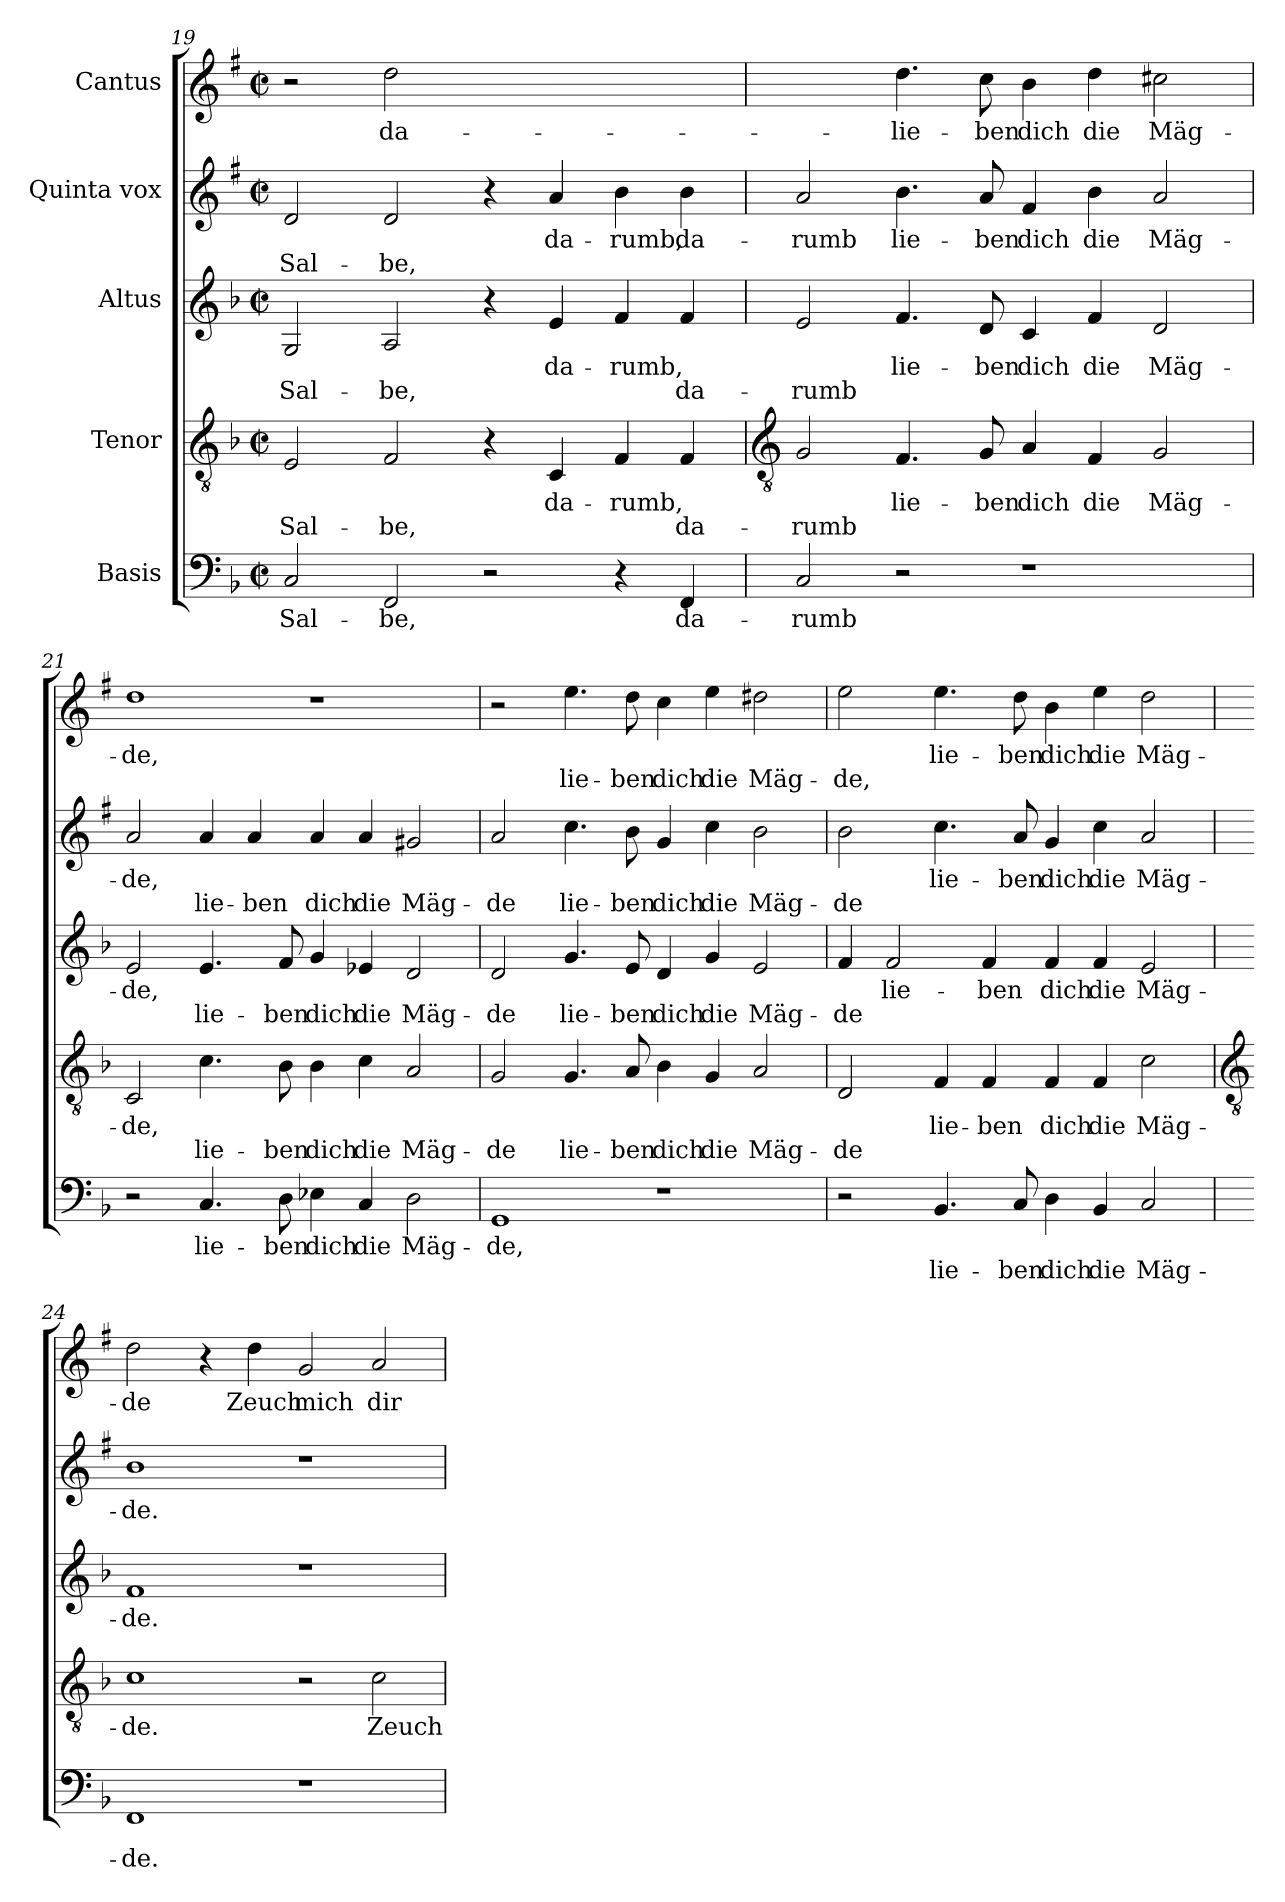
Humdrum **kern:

**kern	**text	**text	**kern	**text	**text	**kern	**text	**text	**kern	**text	**text	**kern	**text	**text
*part5	*part5	*part5	*part4	*part4	*part4	*part3	*part3	*part3	*part2	*part2	*part2	*part1	*part1	*part1
*staff5	*staff5	*staff5	*staff4	*staff4	*staff4	*staff3	*staff3	*staff3	*staff2	*staff2	*staff2	*staff1	*staff1	*staff1
*I"Basis	*	*	*I"Tenor	*	*	*I"Altus	*	*	*I"Quinta vox	*	*	*I"Cantus	*	*
*clefF4	*	*	*clefGv2	*	*	*clefG2	*	*	*clefG2	*	*	*clefG2	*	*
*	*	*	*	*	*	*	*	*	*ITrd1c2	*	*	*ITrd1c2	*	*
*k[b-]	*	*	*k[b-]	*	*	*k[b-]	*	*	*k[b-]	*	*	*k[b-]	*	*
*F:	*	*	*F:	*	*	*F:	*	*	*F:	*	*	*F:	*	*
*M4/2	*	*	*M4/2	*	*	*M4/2	*	*	*M4/2	*	*	*M4/2	*	*
*met(c|)	*	*	*met(c|)	*	*	*met(c|)	*	*	*met(c|)	*	*	*met(c|)	*	*
=19	=19	=19	=19	=19	=19	=19	=19	=19	=19	=19	=19	=19	=19	=19
!	!LO:LY:b	!	!	!	!LO:LY:b	!	!	!LO:LY:b	!	!	!LO:LY:b	!	!	!
2C	Sal-	.	2E	.	Sal-	2G	.	Sal-	2c	.	Sal-	2r	.	.
!	!LO:LY:b	!	!	!	!LO:LY:b	!	!	!LO:LY:b	!	!	!LO:LY:b	!	!LO:LY:b	!
2FF	-be,	.	2F	.	-be,	2A	.	-be,	2c	.	-be,	2cc	da-	.
!	!	!	!	!	!	!	!	!	!	!	!	!	!LO:LY:b	!
2r	.	.	4r	.	.	4r	.	.	4r	.	.	[1ccyy	-rumb	.
!	!	!	!	!LO:LY:b	!	!	!LO:LY:b	!	!	!LO:LY:b	!	!	!	!
.	.	.	4C	da-	.	4e	da-	.	4g	da-	.	.	.	.
!	!	!	!	!LO:LY:b	!	!	!LO:LY:b	!	!	!LO:LY:b	!	!	!	!
4r	.	.	4F	-rumb,	.	4f	-rumb,	.	4a	-rumb,	.	.	.	.
!	!LO:LY:b	!	!	!	!LO:LY:b	!	!	!LO:LY:b	!	!LO:LY:b	!	!	!	!
4FF	da-	.	4F	.	da-	4f	.	da-	4a	da-	.	.	.	.
!!LO:LB:g=z
=20	=20	=20	=20	=20	=20	=20	=20	=20	=20	=20	=20	=20	=20	=20
*	*	*	*clefGv2	*	*	*	*	*	*	*	*	*	*	*
!	!LO:LY:b	!	!	!	!LO:LY:b	!	!	!LO:LY:b	!	!LO:LY:b	!	!	!	!
2C	-rumb	.	2G	.	-rumb	2e	.	-rumb	2g	-rumb	.	2ccyy]	.	.
!	!	!	!	!LO:LY:b	!	!	!LO:LY:b	!	!	!LO:LY:b	!	!	!LO:LY:b	!
2r	.	.	4.F	lie-	.	4.f	lie-	.	4.a	lie-	.	4.cc	lie-	.
!	!	!	!	!LO:LY:b	!	!	!LO:LY:b	!	!	!LO:LY:b	!	!	!LO:LY:b	!
.	.	.	8G	-ben	.	8d	-ben	.	8g	-ben	.	8b-	-ben	.
!	!	!	!	!LO:LY:b	!	!	!LO:LY:b	!	!	!LO:LY:b	!	!	!LO:LY:b	!
1r	.	.	4A	dich	.	4c	dich	.	4e	dich	.	4a	dich	.
!	!	!	!	!LO:LY:b	!	!	!LO:LY:b	!	!	!LO:LY:b	!	!	!LO:LY:b	!
.	.	.	4F	die	.	4f	die	.	4a	die	.	4cc	die	.
!	!	!	!	!LO:LY:b	!	!	!LO:LY:b	!	!	!LO:LY:b	!	!	!LO:LY:b	!
.	.	.	2G	Mäg-	.	2d	Mäg-	.	2g	Mäg-	.	2bn	Mäg-	.
=21	=21	=21	=21	=21	=21	=21	=21	=21	=21	=21	=21	=21	=21	=21
!	!	!	!	!LO:LY:b	!	!	!LO:LY:b	!	!	!LO:LY:b	!	!	!LO:LY:b	!
2r	.	.	2C	-de,	.	2e	-de,	.	2g	-de,	.	1cc	-de,	.
!	!LO:LY:b	!	!	!	!LO:LY:b	!	!	!LO:LY:b	!	!	!LO:LY:b	!	!	!
4.C	lie-	.	4.c	.	lie-	4.e	.	lie-	4g	.	lie-	.	.	.
!	!	!	!	!	!	!	!	!	!	!	!LO:LY:b	!	!	!
.	.	.	.	.	.	.	.	.	4g	.	-ben	.	.	.
!	!LO:LY:b	!	!	!	!LO:LY:b	!	!	!LO:LY:b	!	!	!	!	!	!
8D	-ben	.	8B-	.	-ben	8f	.	-ben	.	.	.	.	.	.
!	!LO:LY:b	!	!	!	!LO:LY:b	!	!	!LO:LY:b	!	!	!LO:LY:b	!	!	!
4E-X	dich	.	4B-	.	dich	4g	.	dich	4g	.	dich	1r	.	.
!	!LO:LY:b	!	!	!	!LO:LY:b	!	!	!LO:LY:b	!	!	!LO:LY:b	!	!	!
4C	die	.	4c	.	die	4e-X	.	die	4g	.	die	.	.	.
!	!LO:LY:b	!	!	!	!LO:LY:b	!	!	!LO:LY:b	!	!	!LO:LY:b	!	!	!
2D	Mäg-	.	2A	.	Mäg-	2d	.	Mäg-	2f#X	.	Mäg-	.	.	.
=22	=22	=22	=22	=22	=22	=22	=22	=22	=22	=22	=22	=22	=22	=22
!	!LO:LY:b	!	!	!	!LO:LY:b	!	!	!LO:LY:b	!	!	!LO:LY:b	!	!	!
1GG	-de,	.	2G	.	-de	2d	.	-de	2g	.	-de	2r	.	.
!	!	!	!	!	!LO:LY:b	!	!	!LO:LY:b	!	!	!LO:LY:b	!	!	!LO:LY:b
.	.	.	4.G	.	lie-	4.g	.	lie-	4.b-	.	lie-	4.dd	.	lie-
!	!	!	!	!	!LO:LY:b	!	!	!LO:LY:b	!	!	!LO:LY:b	!	!	!LO:LY:b
.	.	.	8A	.	-ben	8e	.	-ben	8a	.	-ben	8cc	.	-ben
!	!	!	!	!	!LO:LY:b	!	!	!LO:LY:b	!	!	!LO:LY:b	!	!	!LO:LY:b
1r	.	.	4B-	.	dich	4d	.	dich	4f	.	dich	4b-	.	dich
!	!	!	!	!	!LO:LY:b	!	!	!LO:LY:b	!	!	!LO:LY:b	!	!	!LO:LY:b
.	.	.	4G	.	die	4g	.	die	4b-	.	die	4dd	.	die
!	!	!	!	!	!LO:LY:b	!	!	!LO:LY:b	!	!	!LO:LY:b	!	!	!LO:LY:b
.	.	.	2A	.	Mäg-	2e	.	Mäg-	2a	.	Mäg-	2cc#X	.	Mäg-
=23	=23	=23	=23	=23	=23	=23	=23	=23	=23	=23	=23	=23	=23	=23
!	!	!	!	!	!LO:LY:b	!	!	!LO:LY:b	!	!	!LO:LY:b	!	!	!LO:LY:b
2r	.	.	2D	.	-de	4f	.	-de	2a	.	-de	2dd	.	-de,
!	!	!	!	!	!	!	!LO:LY:b	!	!	!	!	!	!	!
.	.	.	.	.	.	2f	lie-	.	.	.	.	.	.	.
!	!	!LO:LY:b	!	!LO:LY:b	!	!	!	!	!	!LO:LY:b	!	!	!LO:LY:b	!
4.BB-	.	lie-	4F	lie-	.	.	.	.	4.b-	lie-	.	4.dd	lie-	.
!	!	!	!	!LO:LY:b	!	!	!LO:LY:b	!	!	!	!	!	!	!
.	.	.	4F	-ben	.	4f	-ben	.	.	.	.	.	.	.
!	!	!LO:LY:b	!	!	!	!	!	!	!	!LO:LY:b	!	!	!LO:LY:b	!
8C	.	-ben	.	.	.	.	.	.	8g	-ben	.	8cc	-ben	.
!	!	!LO:LY:b	!	!LO:LY:b	!	!	!LO:LY:b	!	!	!LO:LY:b	!	!	!LO:LY:b	!
4D	.	dich	4F	dich	.	4f	dich	.	4f	dich	.	4a	dich	.
!	!	!LO:LY:b	!	!LO:LY:b	!	!	!LO:LY:b	!	!	!LO:LY:b	!	!	!LO:LY:b	!
4BB-	.	die	4F	die	.	4f	die	.	4b-	die	.	4dd	die	.
!	!	!LO:LY:b	!	!LO:LY:b	!	!	!LO:LY:b	!	!	!LO:LY:b	!	!	!LO:LY:b	!
2C	.	Mäg-	2c	Mäg-	.	2e	Mäg-	.	2g	Mäg-	.	2cc	Mäg-	.
!!LO:LB:g=z
=24	=24	=24	=24	=24	=24	=24	=24	=24	=24	=24	=24	=24	=24	=24
*	*	*	*clefGv2	*	*	*	*	*	*	*	*	*	*	*
!	!	!LO:LY:b	!	!LO:LY:b	!	!	!LO:LY:b	!	!	!LO:LY:b	!	!	!LO:LY:b	!
1FF	.	-de.	1c	-de.	.	1f	-de.	.	1a	-de.	.	2cc	-de	.
.	.	.	.	.	.	.	.	.	.	.	.	4r	.	.
!	!	!	!	!	!	!	!	!	!	!	!	!	!LO:LY:b	!
.	.	.	.	.	.	.	.	.	.	.	.	4cc	Zeuch	.
!	!	!	!	!	!	!	!	!	!	!	!	!	!LO:LY:b	!
1r	.	.	2r	.	.	1r	.	.	1r	.	.	2f	mich	.
!	!	!	!	!LO:LY:b	!	!	!	!	!	!	!	!	!LO:LY:b	!
.	.	.	2c	Zeuch	.	.	.	.	.	.	.	2g	dir	.
=	=	=	=	=	=	=	=	=	=	=	=	=	=	=
*-	*-	*-	*-	*-	*-	*-	*-	*-	*-	*-	*-	*-	*-	*-
